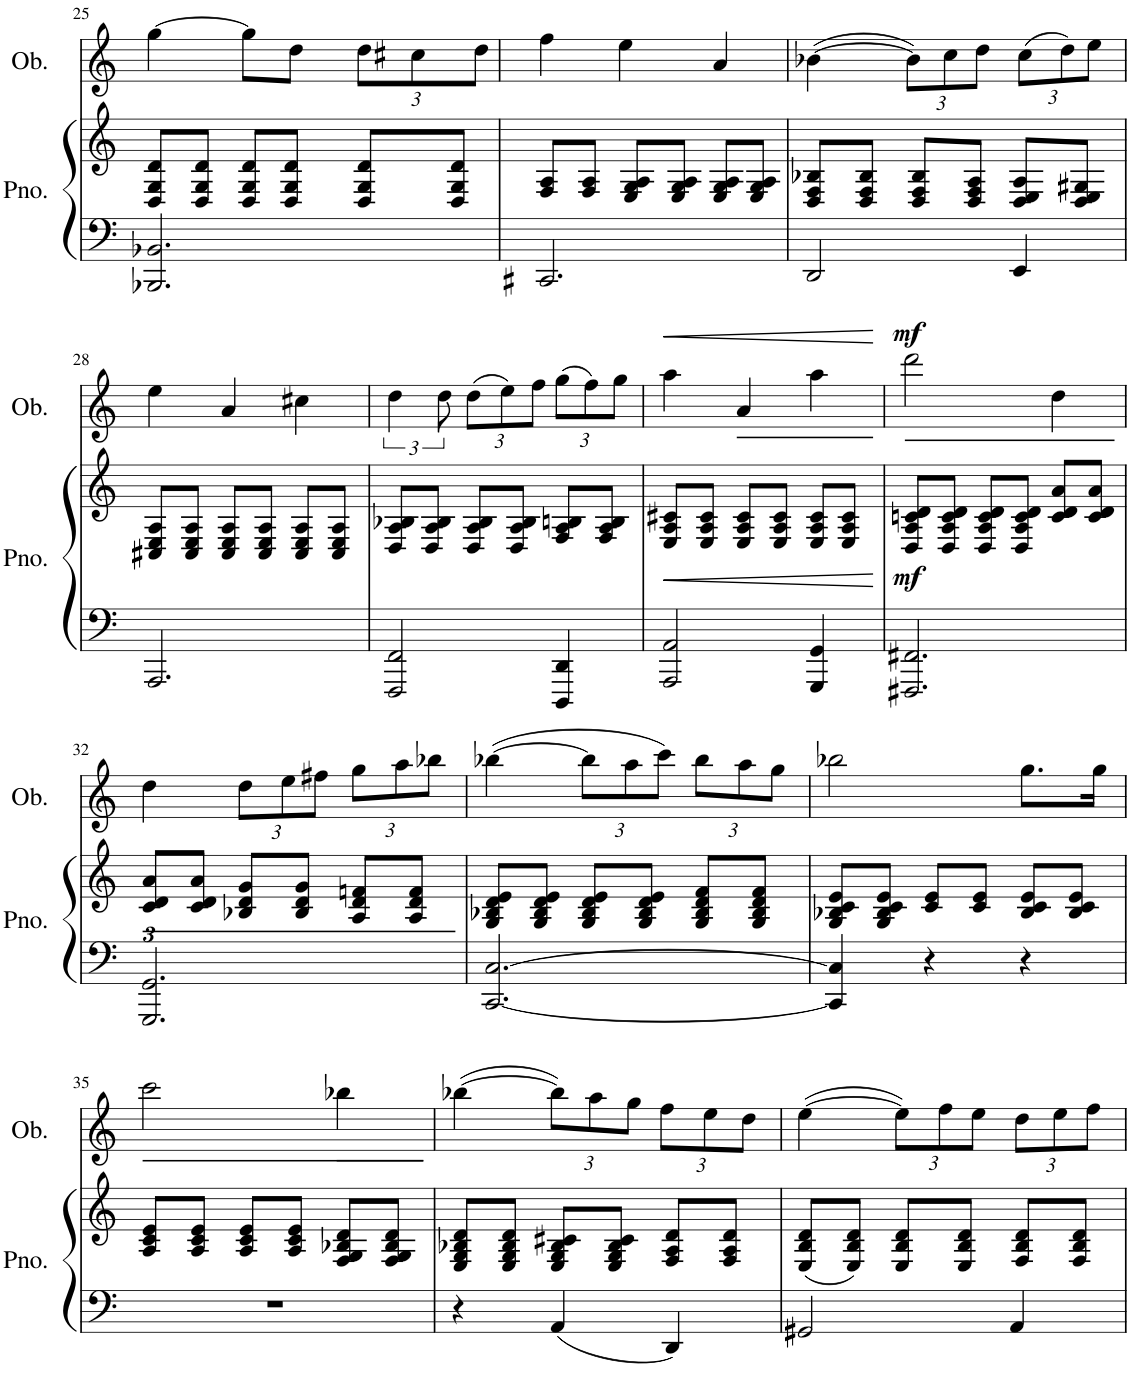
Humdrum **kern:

**kern	**kern	**dynam	**kern	**dynam
*part2	*part2	*part2	*part1	*part1
*staff3	*staff2	*staff2/3	*staff1	*staff1
*I"ピアノ	*	*	*I"Oboe	*
*	*	*	*I'Ob.	*
!!LO:PB:g=z
*clefF4	*clefG2	*	*clefG2	*
*k[]	*k[]	*	*k[]	*
*M3/4	*M3/4	*	*M3/4	*
=25	=25	=25	=25	=25
2.BBB-X/ 2.BB-X/	8D/ 8G/ 8d/L	.	[4gg\	.
.	8D/ 8G/ 8d/J	.	.	.
.	8D/ 8G/ 8d/L	.	8gg\L]	.
.	8D/ 8G/ 8d/J	.	8dd\J	.
*	*	*	*Xbrackettup	*
.	8D/ 8G/ 8d/L	.	12dd\L	.
.	.	.	12cc#X\	.
.	8D/ 8G/ 8d/J	.	.	.
.	.	.	12dd\J	.
=26	=26	=26	=26	=26
2.CC#X/	8F/ 8A/L	.	4ff\	.
.	8F/ 8A/J	.	.	.
.	8E/ 8G/ 8A/L	.	4ee\	.
.	8E/ 8G/ 8A/J	.	.	.
.	8E/ 8G/ 8A/L	.	4a/	.
.	8E/ 8G/ 8A/J	.	.	.
=27	=27	=27	=27	=27
2DD/	8D/ 8F/ 8B-X/L	.	([4b-X\	.
.	8D/ 8F/ 8B-/J	.	.	.
.	8D/ 8F/ 8B-/L	.	12b-\L])	.
.	.	.	12cc\	.
.	8D/ 8F/ 8A/J	.	.	.
.	.	.	12dd\J	.
4EE/	8D/ 8E/ 8A/L	.	(12cc\L	.
.	.	.	12dd\)	.
.	8D/ 8E/ 8G#X/J	.	.	.
.	.	.	12ee\J	.
!!LO:LB:g=z
=28	=28	=28	=28	=28
2.AAA/	8C#X/ 8E/ 8A/L	.	4ee\	.
.	8C#/ 8E/ 8A/J	.	.	.
.	8C#/ 8E/ 8A/L	.	4a/	.
.	8C#/ 8E/ 8A/J	.	.	.
.	8C#/ 8E/ 8A/L	.	4cc#X\	.
.	8C#/ 8E/ 8A/J	.	.	.
=29	=29	=29	=29	=29
*	*	*	*brackettup	*
2FFF/ 2FF/	8D/ 8A/ 8B-X/L	.	6dd\	.
.	8D/ 8A/ 8B-/J	.	.	.
.	.	.	12dd\	.
*	*	*	*Xbrackettup	*
.	8D/ 8A/ 8B-/L	.	(12dd\L	.
.	.	.	12ee\)	.
.	8D/ 8A/ 8B-/J	.	.	.
.	.	.	12ff\J	.
4DDD/ 4DD/	8F/ 8A/ 8Bn/L	.	(12gg\L	.
.	.	.	12ff\)	.
.	8F/ 8A/ 8B/J	.	.	.
.	.	.	12gg\J	.
=30	=30	=30	=30	=30
!	!	!	!	!LO:HP:b
2AAA/ 2AA/	8E/ 8A/ 8c#X/L	.	4aa\	<
.	8E/ 8A/ 8c#/J	.	.	.
.	8E/ 8A/ 8c#/L	.	4a/	.
.	8E/ 8A/ 8c#/J	.	.	.
4GGG/ 4GG/	8E/ 8A/ 8c#/L	.	4aa\	.
.	8E/ 8A/ 8c#/J	.	.	.
.	.	.	.	[
=31	=31	=31	=31	=31
!	!	!LO:DY:a=2	!	!LO:DY:a
2.FFF#X/ 2.FF#X/	8D/ 8A/ 8cn/ 8d/L	mf	2ddd\	mf
.	8D/ 8A/ 8c/ 8d/J	.	.	.
.	8D/ 8A/ 8c/ 8d/L	.	.	.
.	8D/ 8A/ 8c/ 8d/J	.	.	.
.	8c/ 8d/ 8a/L	.	4dd\	.
.	8c/ 8d/ 8a/J	.	.	.
!!LO:LB:g=z
=32	=32	=32	=32	=32
2.GGG/ 2.GG/	8c/ 8d/ 8a/L	.	4dd\	.
.	8c/ 8d/ 8a/J	.	.	.
.	8B-X/ 8d/ 8g/L	.	12dd\L	.
.	.	.	12ee\	.
.	8B-/ 8d/ 8g/J	.	.	.
.	.	.	12ff#X\J	.
.	8A/ 8d/ 8fn/L	.	12gg\L	.
.	.	.	12aa\	.
.	8A/ 8d/ 8f/J	.	.	.
.	.	.	12bb-X\J	.
=33	=33	=33	=33	=33
[2.CC/ [2.C/	8G/ 8B-X/ 8d/ 8e/L	.	([4bb-X\	.
.	8G/ 8B-/ 8d/ 8e/J	.	.	.
.	8G/ 8B-/ 8d/ 8e/L	.	12bb-\L]	.
.	.	.	12aa\	.
.	8G/ 8B-/ 8d/ 8e/J	.	.	.
.	.	.	12ccc\J)	.
.	8G/ 8B-/ 8d/ 8f/L	.	12bb-\L	.
.	.	.	12aa\	.
.	8G/ 8B-/ 8d/ 8f/J	.	.	.
.	.	.	12gg\J	.
=34	=34	=34	=34	=34
4CC/] 4C/]	8G/ 8B-X/ 8c/ 8e/L	.	2bb-X\	.
.	8G/ 8B-/ 8c/ 8e/J	.	.	.
4r	8c/ 8e/L	.	.	.
.	8c/ 8e/J	.	.	.
4r	8B-/ 8c/ 8e/L	.	8.gg\L	.
.	8B-/ 8c/ 8e/J	.	.	.
.	.	.	16gg\Jk	.
!!LO:LB:g=z
=35	=35	=35	=35	=35
2.r	8A/ 8c/ 8e/L	.	2ccc\	.
.	8A/ 8c/ 8e/J	.	.	.
.	8A/ 8c/ 8e/L	.	.	.
.	8A/ 8c/ 8e/J	.	.	.
.	8F/ 8G/ 8B-X/ 8d/L	.	4bb-X\	.
.	8F/ 8G/ 8B-/ 8d/J	.	.	.
=36	=36	=36	=36	=36
4r	8E/ 8G/ 8B-X/ 8d/L	.	([4bb-X\	.
.	8E/ 8G/ 8B-/ 8d/J	.	.	.
4AA/	8E/ 8G/ 8B-/ 8c#X/L	.	12bb-\L])	.
.	.	.	12aa\	.
.	8E/ 8G/ 8B-/ 8c#/J	.	.	.
.	.	.	12gg\J	.
4DD/	8F/ 8A/ 8d/L	.	12ff\L	.
.	.	.	12ee\	.
.	8F/ 8A/ 8d/J	.	.	.
.	.	.	12dd\J	.
=37	=37	=37	=37	=37
2GG#X/	(8E/ 8B/ 8d/L	.	([4ee\	.
.	8E/ 8B/ 8d/J)	.	.	.
.	8E/ 8B/ 8d/L	.	12ee\L])	.
.	.	.	12ff\	.
.	8E/ 8B/ 8d/J	.	.	.
.	.	.	12ee\J	.
4AA/	8F/ 8B/ 8d/L	.	12dd\L	.
.	.	.	12ee\	.
.	8F/ 8B/ 8d/J	.	.	.
.	.	.	12ff\J	.
=	=	=	=	=
*-	*-	*-	*-	*-
